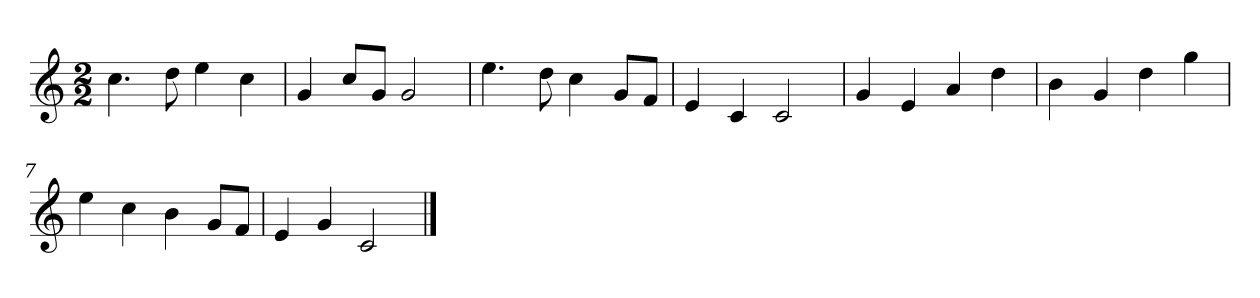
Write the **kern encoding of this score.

**kern
*part1
*staff1
*k[]
*M2/2
*MM120
=1
4.cc
8dd
4ee
4cc
=2
4g
8ccL
8gJ
2g
=3
4.ee
8dd
4cc
8gL
8fJ
=4
4e
4c
2c
=5
4g
4e
4a
4dd
=6
4b
4g
4dd
4gg
=7
4ee
4cc
4b
8gL
8fJ
=8
4e
4g
2c
==
*-
